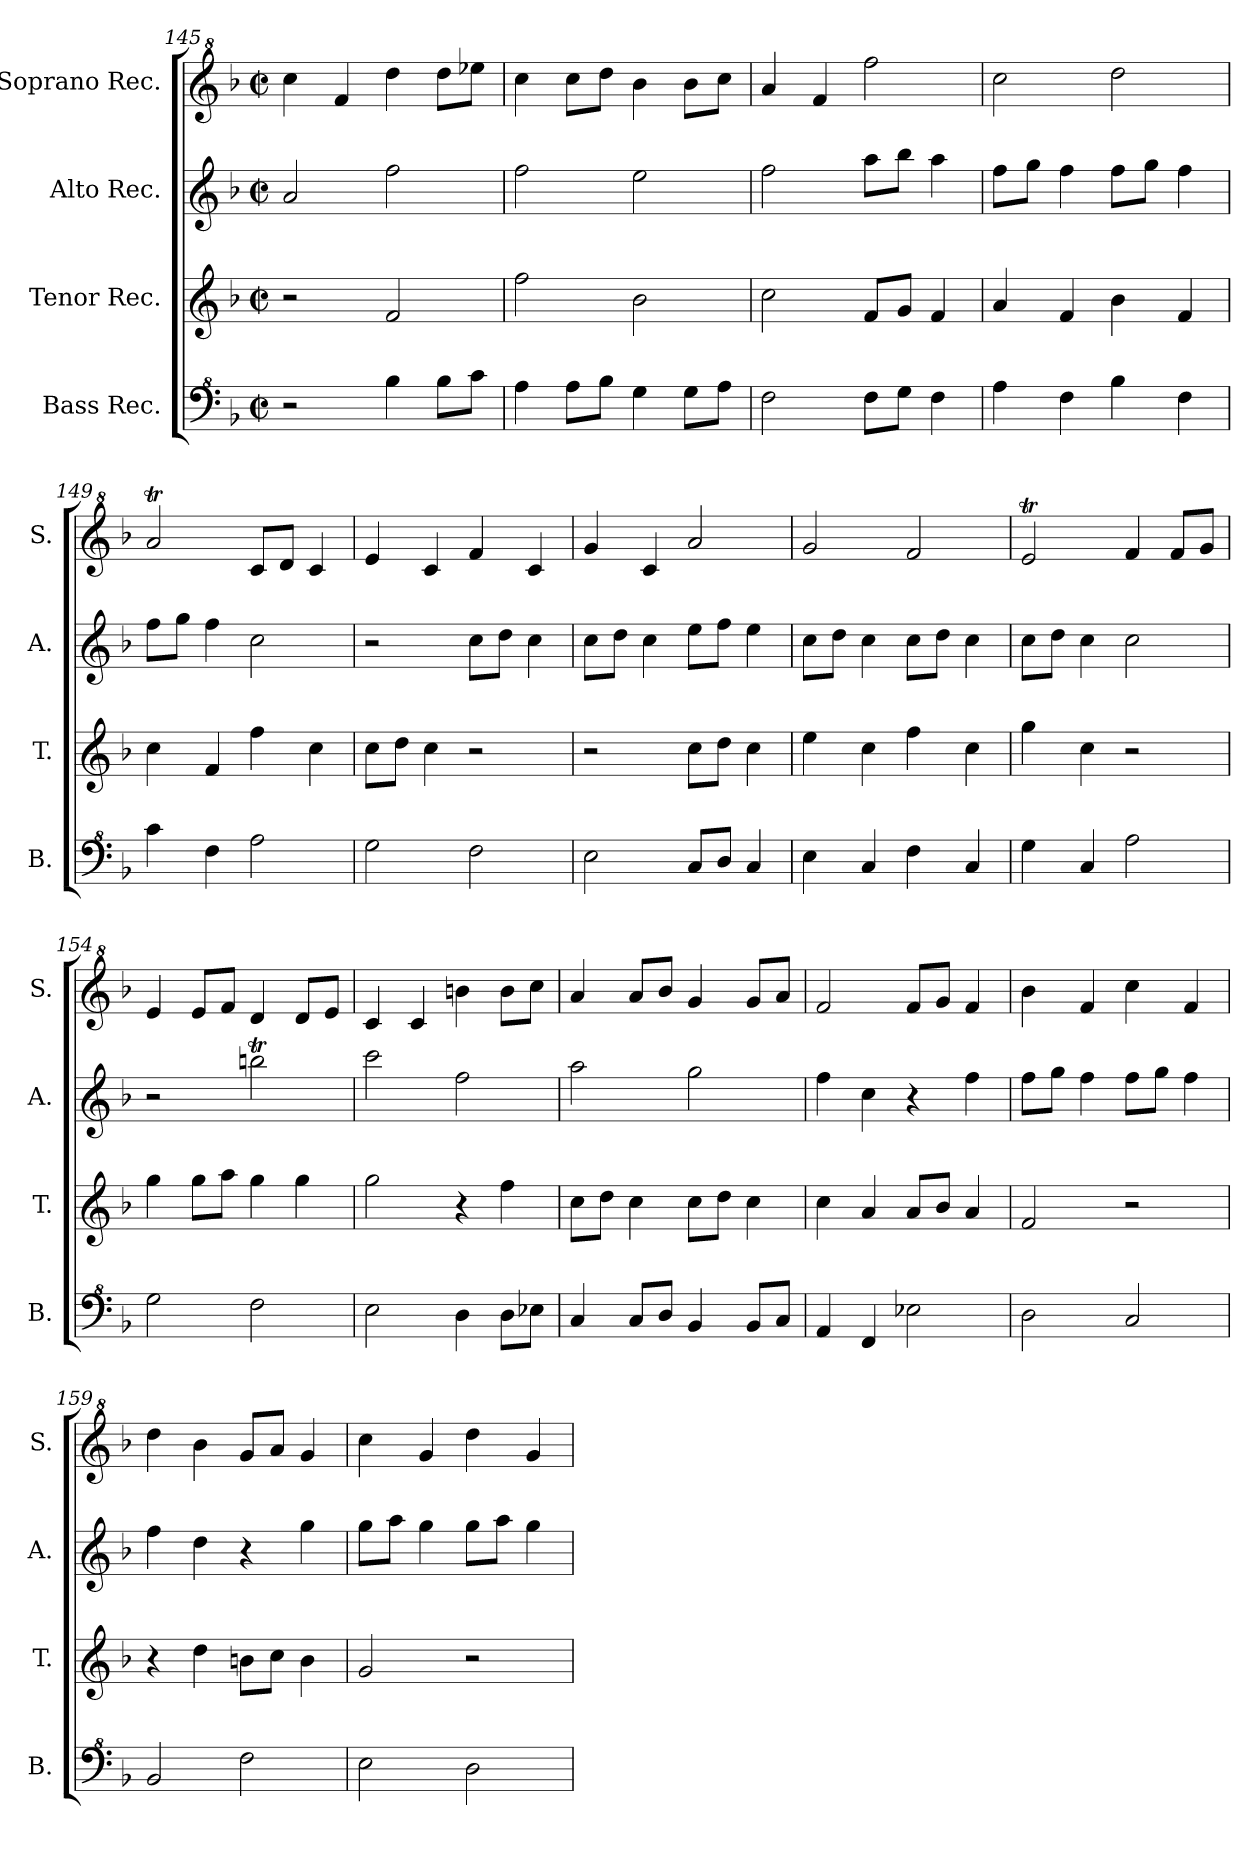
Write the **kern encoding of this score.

**kern	**kern	**kern	**kern
*part4	*part3	*part2	*part1
*staff4	*staff3	*staff2	*staff1
*I"Bass Rec.	*I"Tenor Rec.	*I"Alto Rec.	*I"Soprano Rec.
*I'B.	*I'T.	*I'A.	*I'S.
*clefF^4	*clefG2	*clefG2	*clefG^2
*k[b-]	*k[b-]	*k[b-]	*k[b-]
*F:	*F:	*F:	*F:
*M2/2	*M2/2	*M2/2	*M2/2
*met(c|)	*met(c|)	*met(c|)	*met(c|)
=145	=145	=145	=145
2r	2r	2a/	4ccc\
.	.	.	4ff/
4b-\	2f/	2ff\	4ddd\
8b-\L	.	.	8ddd\L
8cc\J	.	.	8eee-X\J
=146	=146	=146	=146
4a\	2ff\	2ff\	4ccc\
8a\L	.	.	8ccc\L
8b-\J	.	.	8ddd\J
4g\	2b-\	2ee\	4bb-\
8g\L	.	.	8bb-\L
8a\J	.	.	8ccc\J
!!LO:LB:g=z
=147	=147	=147	=147
2f\	2cc\	2ff\	4aa/
.	.	.	4ff/
8f\L	8f/L	8aa\L	2fff\
8g\J	8g/J	8bb-\J	.
4f\	4f/	4aa\	.
=148	=148	=148	=148
4a\	4a/	8ff\L	2ccc\
.	.	8gg\J	.
4f\	4f/	4ff\	.
4b-\	4b-\	8ff\L	2ddd\
.	.	8gg\J	.
4f\	4f/	4ff\	.
=149	=149	=149	=149
4cc\	4cc\	8ff\L	2aat/
.	.	8gg\J	.
4f\	4f/	4ff\	.
2a\	4ff\	2cc\	8cc/L
.	.	.	8dd/J
.	4cc\	.	4cc/
=150	=150	=150	=150
2g\	8cc\L	2r	4ee/
.	8dd\J	.	.
.	4cc\	.	4cc/
2f\	2r	8cc\L	4ff/
.	.	8dd\J	.
.	.	4cc\	4cc/
=151	=151	=151	=151
2e\	2r	8cc\L	4gg/
.	.	8dd\J	.
.	.	4cc\	4cc/
8c/L	8cc\L	8ee\L	2aa/
8d/J	8dd\J	8ff\J	.
4c/	4cc\	4ee\	.
=152	=152	=152	=152
4e\	4ee\	8cc\L	2gg/
.	.	8dd\J	.
4c/	4cc\	4cc\	.
4f\	4ff\	8cc\L	2ff/
.	.	8dd\J	.
4c/	4cc\	4cc\	.
=153	=153	=153	=153
4g\	4gg\	8cc\L	2eet/
.	.	8dd\J	.
4c/	4cc\	4cc\	.
2a\	2r	2cc\	4ff/
.	.	.	8ff/L
.	.	.	8gg/J
=154	=154	=154	=154
2g\	4gg\	2r	4ee/
.	8gg\L	.	8ee/L
.	8aa\J	.	8ff/J
2f\	4gg\	2bbnt\	4dd/
.	4gg\	.	8dd/L
.	.	.	8ee/J
=155	=155	=155	=155
2e\	2gg\	2ccc\	4cc/
.	.	.	4cc/
4d\	4r	2ff\	4bbn\
8d\L	4ff\	.	8bb\L
8e-X\J	.	.	8ccc\J
=156	=156	=156	=156
4c/	8cc\L	2aa\	4aa/
.	8dd\J	.	.
8c/L	4cc\	.	8aa/L
8d/J	.	.	8bb-/J
4B-/	8cc\L	2gg\	4gg/
.	8dd\J	.	.
8B-/L	4cc\	.	8gg/L
8c/J	.	.	8aa/J
=157	=157	=157	=157
4A/	4cc\	4ff\	2ff/
4F/	4a/	4cc\	.
2e-X\	8a/L	4r	8ff/L
.	8b-/J	.	8gg/J
.	4a/	4ff\	4ff/
!!LO:LB:g=z
=158	=158	=158	=158
2d\	2f/	8ff\L	4bb-\
.	.	8gg\J	.
.	.	4ff\	4ff/
2c/	2r	8ff\L	4ccc\
.	.	8gg\J	.
.	.	4ff\	4ff/
=159	=159	=159	=159
2B-/	4r	4ff\	4ddd\
.	4dd\	4dd\	4bb-\
2f\	8bn\L	4r	8gg/L
.	8cc\J	.	8aa/J
.	4b\	4gg\	4gg/
=160	=160	=160	=160
2e\	2g/	8gg\L	4ccc\
.	.	8aa\J	.
.	.	4gg\	4gg/
2d\	2r	8gg\L	4ddd\
.	.	8aa\J	.
.	.	4gg\	4gg/
=	=	=	=
*-	*-	*-	*-
